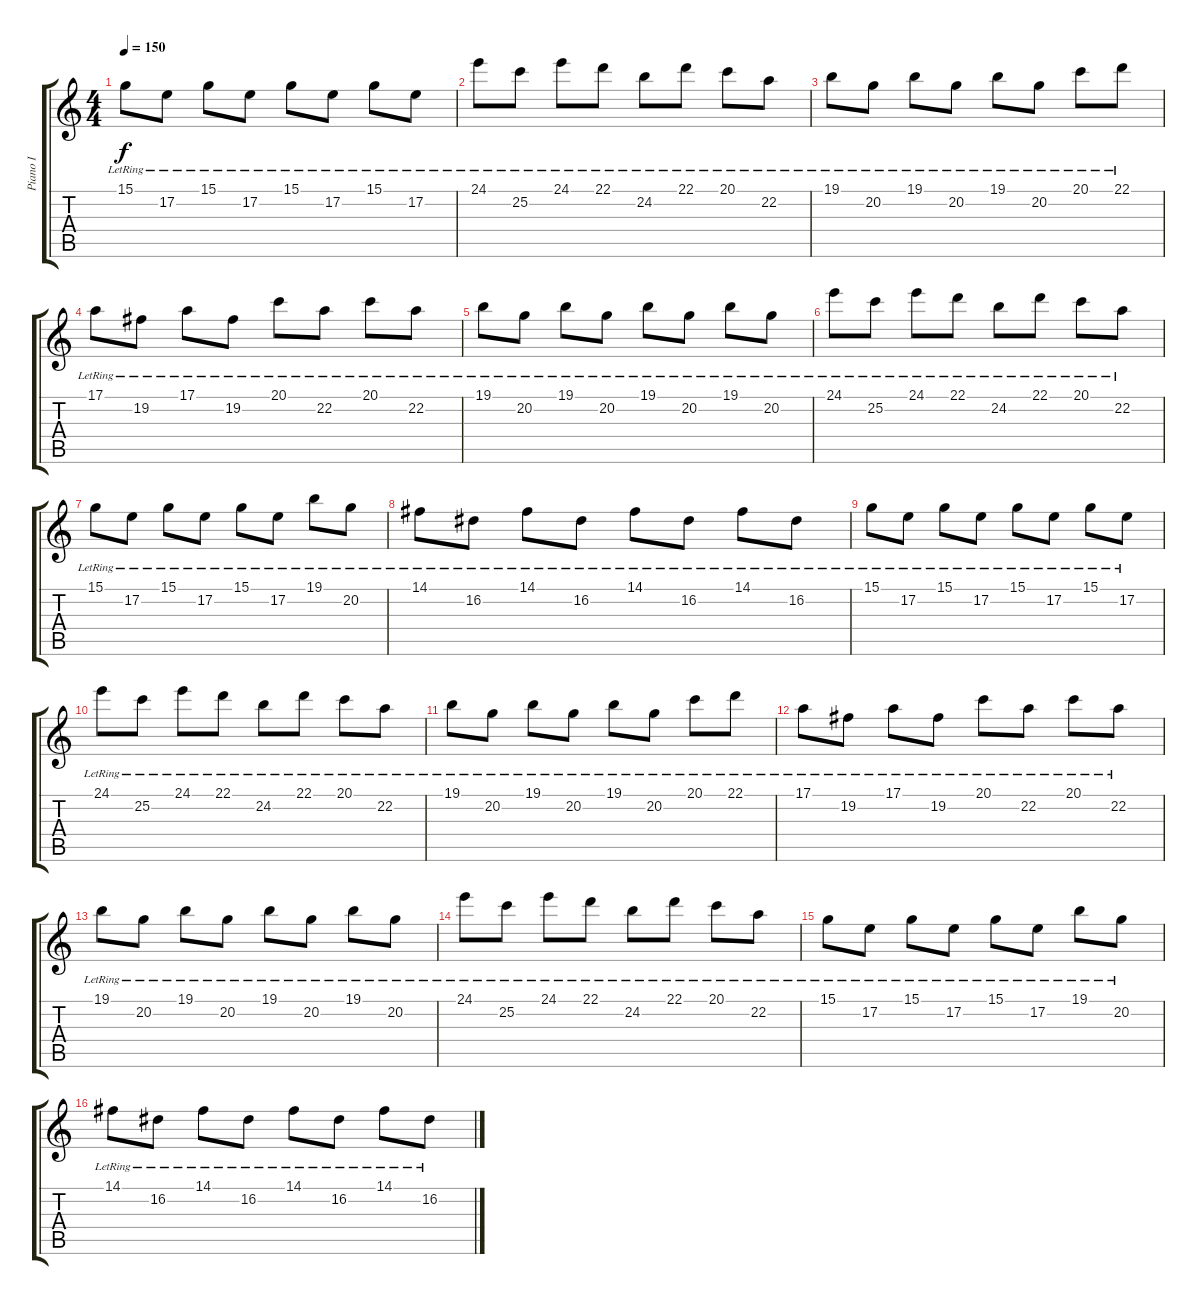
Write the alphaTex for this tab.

\track ("Piano I" "Piano I") {instrument acousticgrandpiano}
\staff {score tabs}
\tuning (E4 B3 G3 D3 A2 E2) {hide}
\ts (4 4)
\tempo 150
\clef g2
\ks c
15.1{lr}.8{dy f volume 14} 17.2{lr}.8 15.1{lr}.8 17.2{lr}.8 15.1{lr}.8 17.2{lr}.8 15.1{lr}.8 17.2{lr}.8 |
24.1{lr}.8 25.2{lr}.8 24.1{lr}.8 22.1{lr}.8 24.2{lr}.8 22.1{lr}.8 20.1{lr}.8 22.2{lr}.8 |
19.1{lr}.8 20.2{lr}.8 19.1{lr}.8 20.2{lr}.8 19.1{lr}.8 20.2{lr}.8 20.1{lr}.8 22.1{lr}.8 |
17.1{lr}.8 19.2{lr}.8 17.1{lr}.8 19.2{lr}.8 20.1{lr}.8 22.2{lr}.8 20.1{lr}.8 22.2{lr}.8 |
19.1{lr}.8 20.2{lr}.8 19.1{lr}.8 20.2{lr}.8 19.1{lr}.8 20.2{lr}.8 19.1{lr}.8 20.2{lr}.8 |
24.1{lr}.8 25.2{lr}.8 24.1{lr}.8 22.1{lr}.8 24.2{lr}.8 22.1{lr}.8 20.1{lr}.8 22.2{lr}.8 |
15.1{lr}.8 17.2{lr}.8 15.1{lr}.8 17.2{lr}.8 15.1{lr}.8 17.2{lr}.8 19.1{lr}.8 20.2{lr}.8 |
14.1{lr}.8 16.2{lr}.8 14.1{lr}.8 16.2{lr}.8 14.1{lr}.8 16.2{lr}.8 14.1{lr}.8 16.2{lr}.8 |
15.1{lr}.8{volume 9 balance 8 instrument celesta} 17.2{lr}.8 15.1{lr}.8 17.2{lr}.8 15.1{lr}.8 17.2{lr}.8 15.1{lr}.8 17.2{lr}.8 |
24.1{lr}.8 25.2{lr}.8 24.1{lr}.8 22.1{lr}.8 24.2{lr}.8 22.1{lr}.8 20.1{lr}.8 22.2{lr}.8 |
19.1{lr}.8 20.2{lr}.8 19.1{lr}.8 20.2{lr}.8 19.1{lr}.8 20.2{lr}.8 20.1{lr}.8 22.1{lr}.8 |
17.1{lr}.8 19.2{lr}.8 17.1{lr}.8 19.2{lr}.8 20.1{lr}.8 22.2{lr}.8 20.1{lr}.8 22.2{lr}.8 |
19.1{lr}.8 20.2{lr}.8 19.1{lr}.8 20.2{lr}.8 19.1{lr}.8 20.2{lr}.8 19.1{lr}.8 20.2{lr}.8 |
24.1{lr}.8 25.2{lr}.8 24.1{lr}.8 22.1{lr}.8 24.2{lr}.8 22.1{lr}.8 20.1{lr}.8 22.2{lr}.8 |
15.1{lr}.8 17.2{lr}.8 15.1{lr}.8 17.2{lr}.8 15.1{lr}.8 17.2{lr}.8 19.1{lr}.8 20.2{lr}.8 |
14.1{lr}.8 16.2{lr}.8 14.1{lr}.8 16.2{lr}.8 14.1{lr}.8 16.2{lr}.8 14.1{lr}.8 16.2{lr}.8
